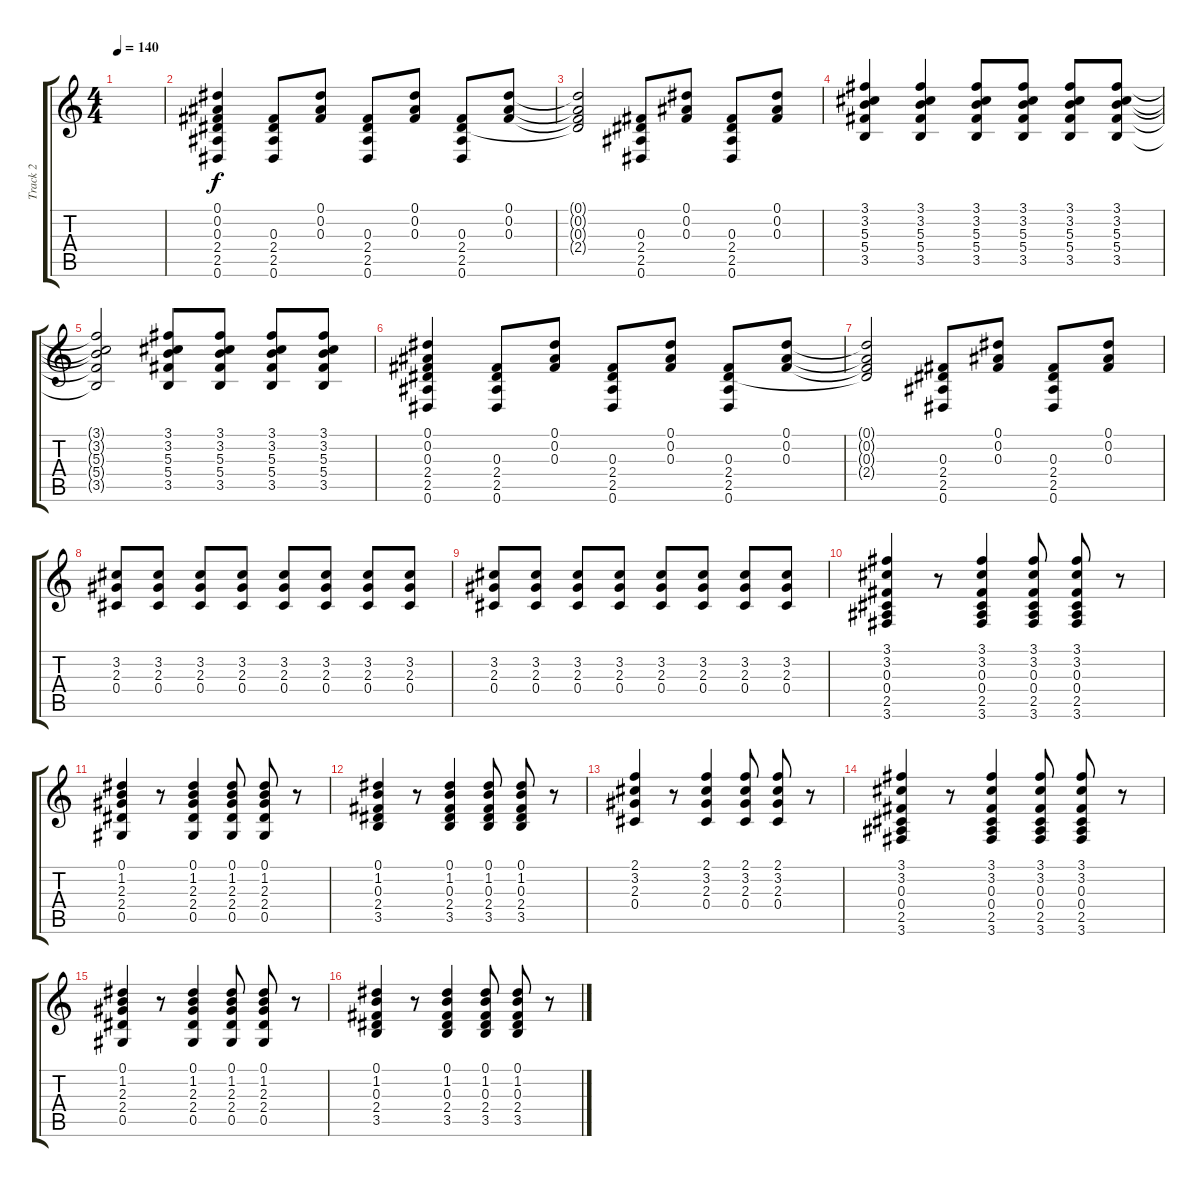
\track ("Track 2" "Track 2") {instrument acousticguitarsteel}
\staff {score tabs}
\tuning (Eb4 Bb3 Gb3 Db3 Ab2 Eb2) {hide}
\ts (4 4)
\tempo 140
\clef g2
\ks c
|
(0.1 0.2 0.3 2.4 2.5 0.6).4{dy f} (0.3 2.4 2.5 0.6).8 (0.1 0.2 0.3).8 (0.3 2.4 2.5 0.6).8 (0.1 0.2 0.3).8 (0.3 2.4 2.5 0.6).8 (0.1 0.2 0.3).8 |
(0.1{t} 0.2{t} 0.3{t} 2.4{t}).2 (0.3 2.4 2.5 0.6).8 (0.1 0.2 0.3).8 (0.3 2.4 2.5 0.6).8 (0.1 0.2 0.3).8 |
(3.1 3.2 5.3 5.4 3.5).4 (3.1 3.2 5.3 5.4 3.5).4 (3.1 3.2 5.3 5.4 3.5).8 (3.1 3.2 5.3 5.4 3.5).8 (3.1 3.2 5.3 5.4 3.5).8 (3.1 3.2 5.3 5.4 3.5).8 |
(3.1{t} 3.2{t} 5.3{t} 5.4{t} 3.5{t}).2 (3.1 3.2 5.3 5.4 3.5).8 (3.1 3.2 5.3 5.4 3.5).8 (3.1 3.2 5.3 5.4 3.5).8 (3.1 3.2 5.3 5.4 3.5).8 |
(0.1 0.2 0.3 2.4 2.5 0.6).4 (0.3 2.4 2.5 0.6).8 (0.1 0.2 0.3).8 (0.3 2.4 2.5 0.6).8 (0.1 0.2 0.3).8 (0.3 2.4 2.5 0.6).8 (0.1 0.2 0.3).8 |
(0.1{t} 0.2{t} 0.3{t} 2.4{t}).2 (0.3 2.4 2.5 0.6).8 (0.1 0.2 0.3).8 (0.3 2.4 2.5 0.6).8 (0.1 0.2 0.3).8 |
(3.2 2.3 0.4).8 (3.2 2.3 0.4).8 (3.2 2.3 0.4).8 (3.2 2.3 0.4).8 (3.2 2.3 0.4).8 (3.2 2.3 0.4).8 (3.2 2.3 0.4).8 (3.2 2.3 0.4).8 |
(3.2 2.3 0.4).8 (3.2 2.3 0.4).8 (3.2 2.3 0.4).8 (3.2 2.3 0.4).8 (3.2 2.3 0.4).8 (3.2 2.3 0.4).8 (3.2 2.3 0.4).8 (3.2 2.3 0.4).8 |
(3.1 3.2 0.3 0.4 2.5 3.6).4 r.8 (3.1 3.2 0.3 0.4 2.5 3.6).4 (3.1 3.2 0.3 0.4 2.5 3.6).8 (3.1 3.2 0.3 0.4 2.5 3.6).8 r.8 |
(0.1 1.2 2.3 2.4 0.5).4 r.8 (0.1 1.2 2.3 2.4 0.5).4 (0.1 1.2 2.3 2.4 0.5).8 (0.1 1.2 2.3 2.4 0.5).8 r.8 |
(0.1 1.2 0.3 2.4 3.5).4 r.8 (0.1 1.2 0.3 2.4 3.5).4 (0.1 1.2 0.3 2.4 3.5).8 (0.1 1.2 0.3 2.4 3.5).8 r.8 |
(2.1 3.2 2.3 0.4).4 r.8 (2.1 3.2 2.3 0.4).4 (2.1 3.2 2.3 0.4).8 (2.1 3.2 2.3 0.4).8 r.8 |
(3.1 3.2 0.3 0.4 2.5 3.6).4 r.8 (3.1 3.2 0.3 0.4 2.5 3.6).4 (3.1 3.2 0.3 0.4 2.5 3.6).8 (3.1 3.2 0.3 0.4 2.5 3.6).8 r.8 |
(0.1 1.2 2.3 2.4 0.5).4 r.8 (0.1 1.2 2.3 2.4 0.5).4 (0.1 1.2 2.3 2.4 0.5).8 (0.1 1.2 2.3 2.4 0.5).8 r.8 |
(0.1 1.2 0.3 2.4 3.5).4 r.8 (0.1 1.2 0.3 2.4 3.5).4 (0.1 1.2 0.3 2.4 3.5).8 (0.1 1.2 0.3 2.4 3.5).8 r.8
